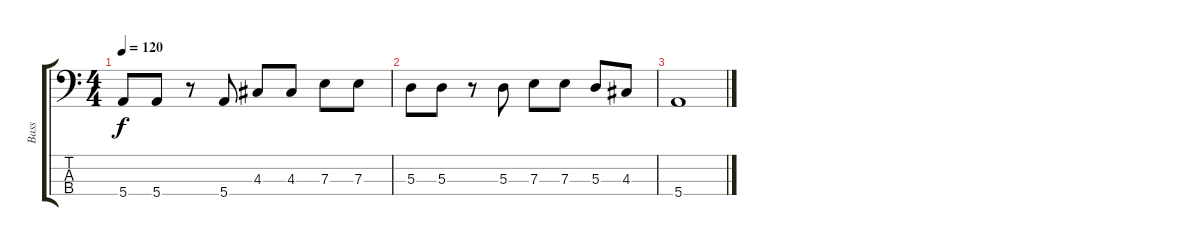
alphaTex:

\track ("Bass" "Bass") {instrument electricbassfinger}
\staff {score tabs}
\tuning (G2 D2 A1 E1) {hide}
\ts (4 4)
\tempo 120
\clef f4
\ks c
5.4.8{dy f} 5.4.8 r.8 5.4.8 4.3.8 4.3.8 7.3.8 7.3.8 |
5.3.8 5.3.8 r.8 5.3.8 7.3.8 7.3.8 5.3.8 4.3.8 |
5.4.1
